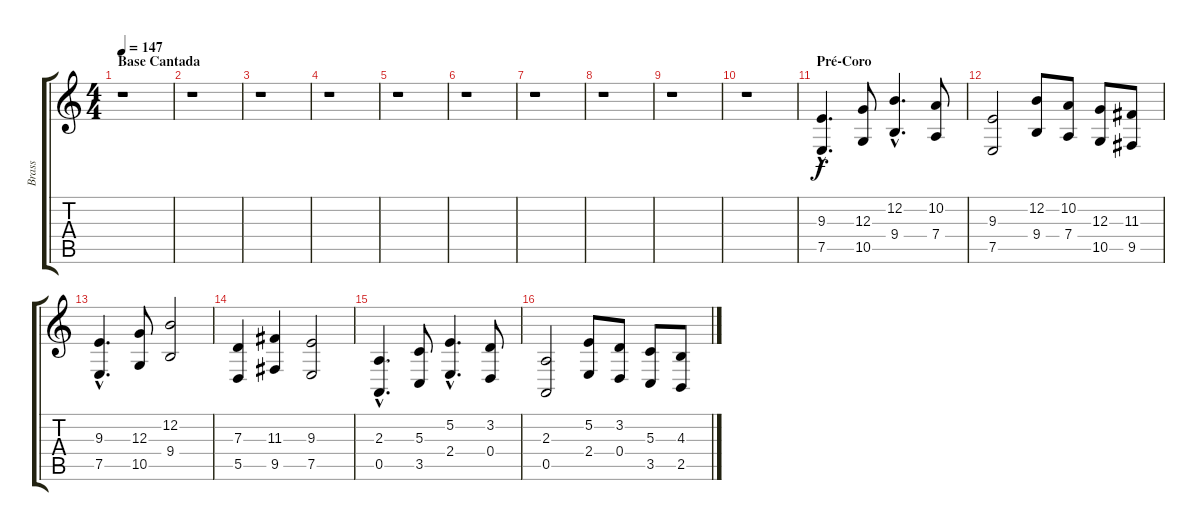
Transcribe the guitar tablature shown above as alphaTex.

\track ("Brass" "Brass") {instrument brasssection}
\staff {score tabs}
\tuning (E4 B3 G3 D3 A2 E2) {hide}
\ts (4 4)
\section ("" "Base Cantada")
\tempo 147
\clef g2
\ks c
r.1{dy f} |
r.1 |
r.1 |
r.1 |
r.1 |
r.1 |
r.1 |
r.1 |
r.1 |
r.1 |
\section ("" "Pré-Coro")
(9.3{hac} 7.5{hac}).4{d} (12.3 10.5).8 (12.2{hac} 9.4{hac}).4{d} (10.2 7.4).8 |
(9.3 7.5).2 (12.2 9.4).8 (10.2 7.4).8 (12.3 10.5).8 (11.3 9.5).8 |
(9.3{hac} 7.5{hac}).4{d} (12.3 10.5).8 (12.2 9.4).2 |
(7.3 5.5).4 (11.3 9.5).4 (9.3 7.5).2 |
(2.3{hac} 0.5{hac}).4{d} (5.3 3.5).8 (5.2{hac} 2.4{hac}).4{d} (3.2 0.4).8 |
(2.3 0.5).2 (5.2 2.4).8 (3.2 0.4).8 (5.3 3.5).8 (4.3 2.5).8
